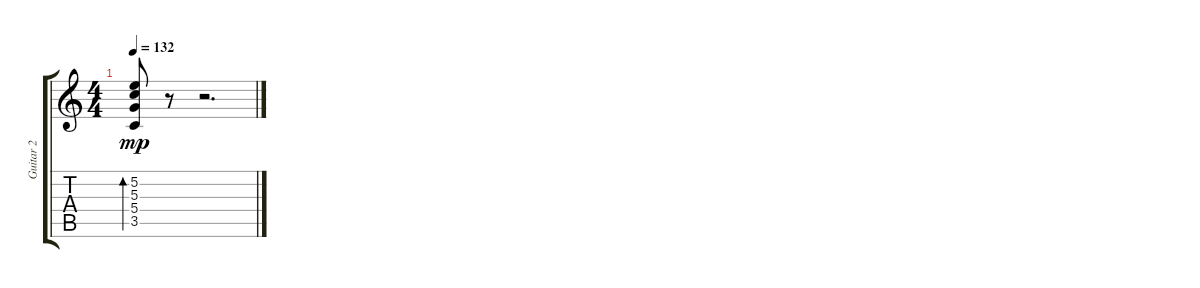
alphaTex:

\track ("Guitar 2" "Guitar 2") {instrument electricguitarmuted}
\staff {score tabs}
\tuning (E4 B3 G3 D3 A2 E2) {hide}
\ts (4 4)
\tempo 132
\clef g2
\ks c
(5.2 5.3 5.4 3.5).8{bd 60 dy mp} r.8 r.2{d}
